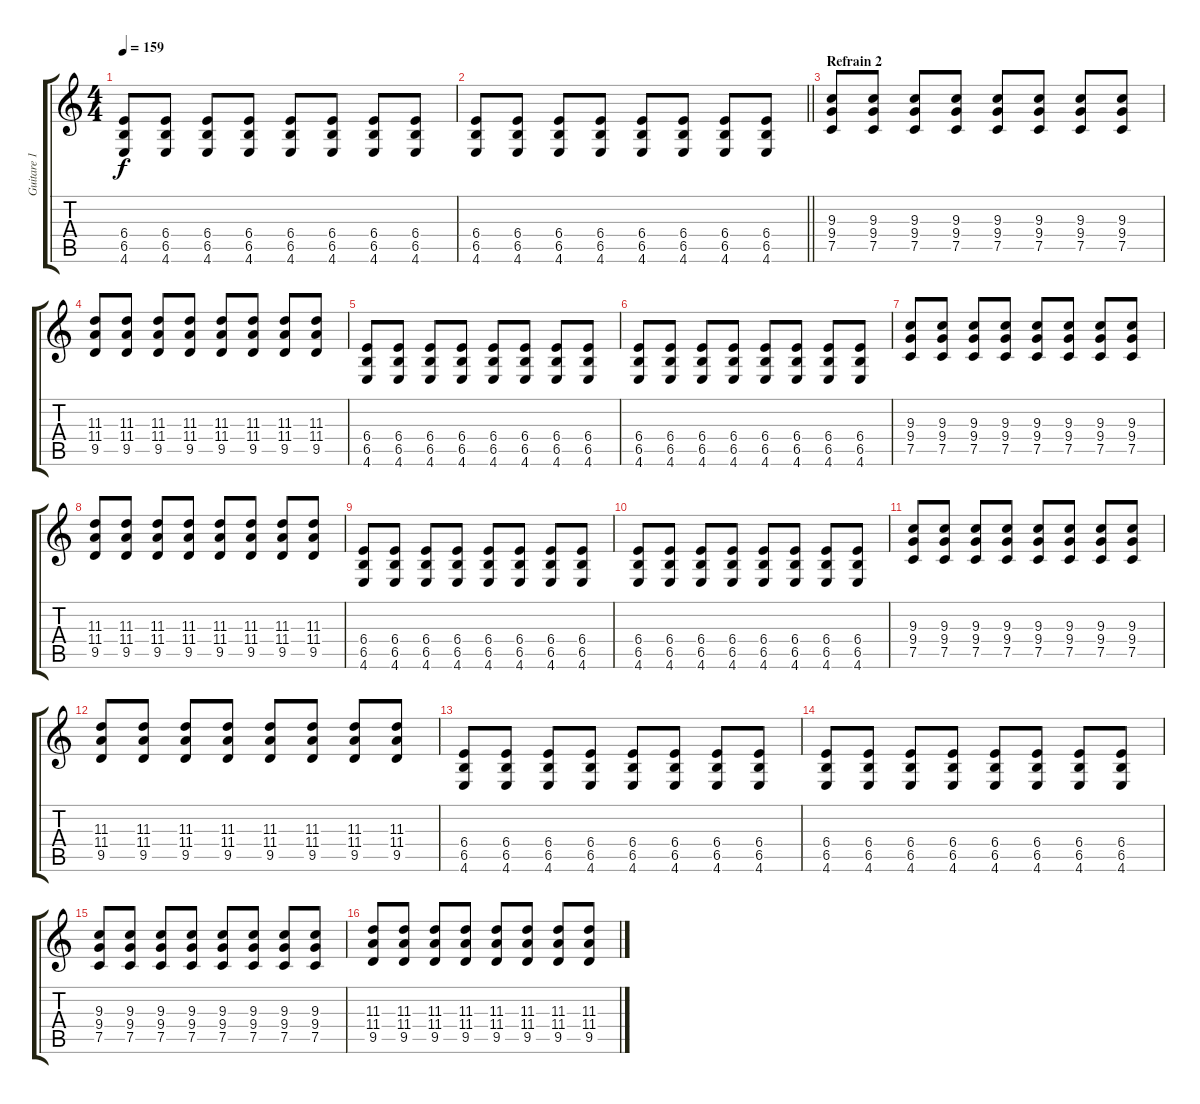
\track ("Guitare 1" "Guitare 1") {instrument distortionguitar}
\staff {score tabs}
\tuning (C4 G3 Eb3 Bb2 F2 C2) {hide}
\ts (4 4)
\tempo 159
\clef g2
\ks c
(6.4 6.5 4.6).8{dy f} (6.4 6.5 4.6).8 (6.4 6.5 4.6).8 (6.4 6.5 4.6).8 (6.4 6.5 4.6).8 (6.4 6.5 4.6).8 (6.4 6.5 4.6).8 (6.4 6.5 4.6).8 |
\barLineRight lightlight
(6.4 6.5 4.6).8 (6.4 6.5 4.6).8 (6.4 6.5 4.6).8 (6.4 6.5 4.6).8 (6.4 6.5 4.6).8 (6.4 6.5 4.6).8 (6.4 6.5 4.6).8 (6.4 6.5 4.6).8 |
\section ("" "Refrain 2")
(9.3 9.4 7.5).8 (9.3 9.4 7.5).8 (9.3 9.4 7.5).8 (9.3 9.4 7.5).8 (9.3 9.4 7.5).8 (9.3 9.4 7.5).8 (9.3 9.4 7.5).8 (9.3 9.4 7.5).8 |
(11.3 11.4 9.5).8 (11.3 11.4 9.5).8 (11.3 11.4 9.5).8 (11.3 11.4 9.5).8 (11.3 11.4 9.5).8 (11.3 11.4 9.5).8 (11.3 11.4 9.5).8 (11.3 11.4 9.5).8 |
(6.4 6.5 4.6).8 (6.4 6.5 4.6).8 (6.4 6.5 4.6).8 (6.4 6.5 4.6).8 (6.4 6.5 4.6).8 (6.4 6.5 4.6).8 (6.4 6.5 4.6).8 (6.4 6.5 4.6).8 |
(6.4 6.5 4.6).8 (6.4 6.5 4.6).8 (6.4 6.5 4.6).8 (6.4 6.5 4.6).8 (6.4 6.5 4.6).8 (6.4 6.5 4.6).8 (6.4 6.5 4.6).8 (6.4 6.5 4.6).8 |
(9.3 9.4 7.5).8 (9.3 9.4 7.5).8 (9.3 9.4 7.5).8 (9.3 9.4 7.5).8 (9.3 9.4 7.5).8 (9.3 9.4 7.5).8 (9.3 9.4 7.5).8 (9.3 9.4 7.5).8 |
(11.3 11.4 9.5).8 (11.3 11.4 9.5).8 (11.3 11.4 9.5).8 (11.3 11.4 9.5).8 (11.3 11.4 9.5).8 (11.3 11.4 9.5).8 (11.3 11.4 9.5).8 (11.3 11.4 9.5).8 |
(6.4 6.5 4.6).8 (6.4 6.5 4.6).8 (6.4 6.5 4.6).8 (6.4 6.5 4.6).8 (6.4 6.5 4.6).8 (6.4 6.5 4.6).8 (6.4 6.5 4.6).8 (6.4 6.5 4.6).8 |
(6.4 6.5 4.6).8 (6.4 6.5 4.6).8 (6.4 6.5 4.6).8 (6.4 6.5 4.6).8 (6.4 6.5 4.6).8 (6.4 6.5 4.6).8 (6.4 6.5 4.6).8 (6.4 6.5 4.6).8 |
(9.3 9.4 7.5).8 (9.3 9.4 7.5).8 (9.3 9.4 7.5).8 (9.3 9.4 7.5).8 (9.3 9.4 7.5).8 (9.3 9.4 7.5).8 (9.3 9.4 7.5).8 (9.3 9.4 7.5).8 |
(11.3 11.4 9.5).8 (11.3 11.4 9.5).8 (11.3 11.4 9.5).8 (11.3 11.4 9.5).8 (11.3 11.4 9.5).8 (11.3 11.4 9.5).8 (11.3 11.4 9.5).8 (11.3 11.4 9.5).8 |
(6.4 6.5 4.6).8 (6.4 6.5 4.6).8 (6.4 6.5 4.6).8 (6.4 6.5 4.6).8 (6.4 6.5 4.6).8 (6.4 6.5 4.6).8 (6.4 6.5 4.6).8 (6.4 6.5 4.6).8 |
(6.4 6.5 4.6).8 (6.4 6.5 4.6).8 (6.4 6.5 4.6).8 (6.4 6.5 4.6).8 (6.4 6.5 4.6).8 (6.4 6.5 4.6).8 (6.4 6.5 4.6).8 (6.4 6.5 4.6).8 |
(9.3 9.4 7.5).8 (9.3 9.4 7.5).8 (9.3 9.4 7.5).8 (9.3 9.4 7.5).8 (9.3 9.4 7.5).8 (9.3 9.4 7.5).8 (9.3 9.4 7.5).8 (9.3 9.4 7.5).8 |
(11.3 11.4 9.5).8 (11.3 11.4 9.5).8 (11.3 11.4 9.5).8 (11.3 11.4 9.5).8 (11.3 11.4 9.5).8 (11.3 11.4 9.5).8 (11.3 11.4 9.5).8 (11.3 11.4 9.5).8
